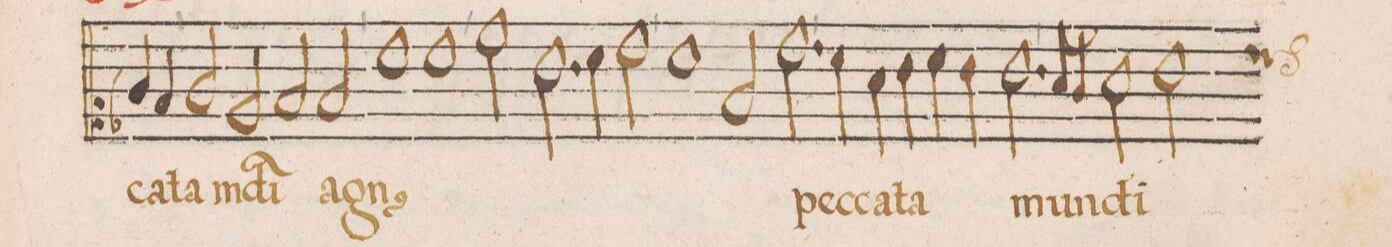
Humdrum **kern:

**kern	**text
*I"CANTVS	*
*clefC2	*
*k[b-]	*
*met(C)	*
*M2/1	*
4e/	-ca-
4d/	.
=37	=37
2e/	-ta
2c/	m(un)-
2d/	-di
2d/	a-
=38	=38
1a	-gn(us)
1a	.
=39	=39
2cc\	.
2.g\	.
4a\	.
2b-\	.
=40	=40
1a	.
2d/	.
2.b-\	pec-
=41	=41
4a\	.
4f\	-ca-
4g\	-ta
4a\	.
4g\	.
2.g\	mun-
=42	=42
8f/L	.
8e/J	.
2f\	-di
*custos:b-	*
2g\	.
*-	*-
